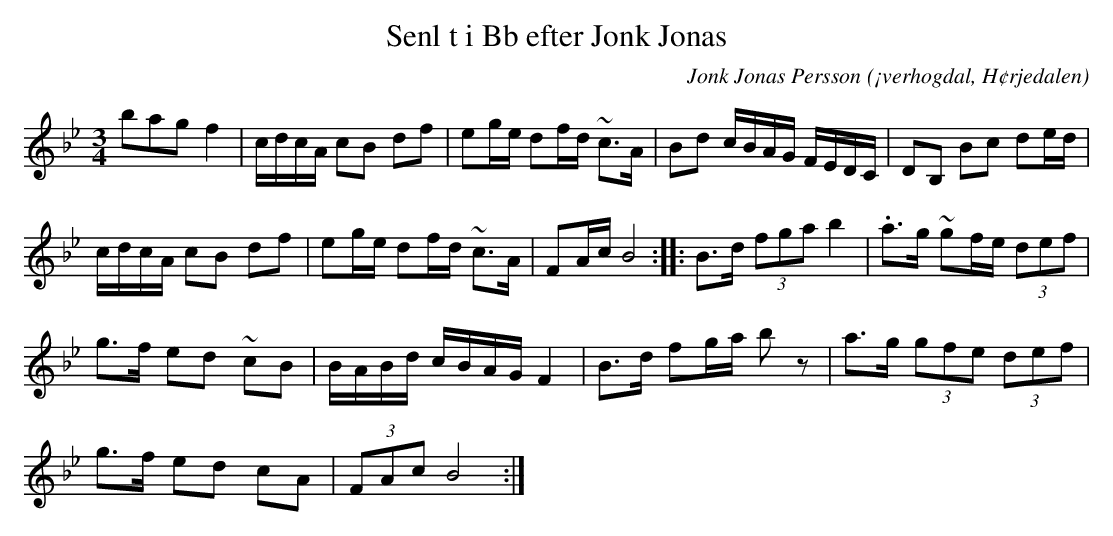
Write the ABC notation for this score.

X:1
T:Senl t i Bb efter Jonk Jonas
O:¡verhogdal, H¢rjedalen
M:3/4
C:Jonk Jonas Persson
K:Bb
bag f2 | c/2d/2c/2A/2 cB df | eg/2e/2 df/2d/2 ~c>A | Bd c/2B/2A/2G/2 F/2E/2D/2C/2 | DB, Bc de/2d/2 |
 c/2d/2c/2A/2 cB df | eg/2e/2 df/2d/2 ~c>A | FA/2c/2 B4 :: B>d (3fga b2 | .a>g ~gf/2e/2 (3def |
g>f ed ~cB | B/2A/2B/2d/2 c/2B/2A/2G/2 F2 | B>d fg/2a/2 b z | a>g (3gfe (3def |
g>f ed cA | (3FAc B4 :|
